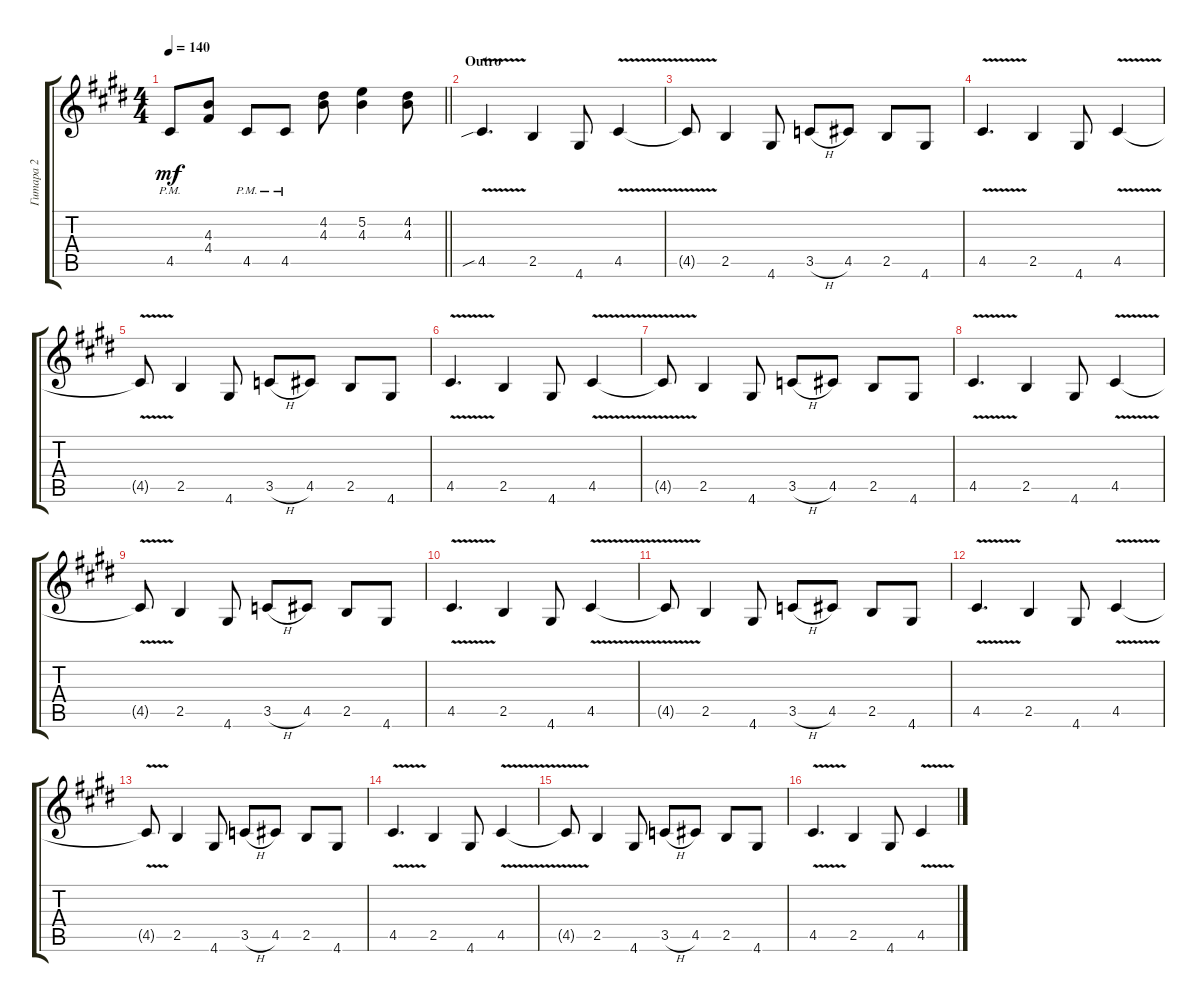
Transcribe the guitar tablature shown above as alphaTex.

\track ("Гитара 2" "Гитара 2") {instrument distortionguitar}
\staff {score tabs}
\tuning (E4 B3 G3 D3 A2 E2) {hide}
\ts (4 4)
\tempo 140
\clef g2
\barLineRight lightlight
\ks c#minor
4.5{pm}.8{dy mf} (4.3 4.4).8 4.5{pm}.8 4.5{pm}.8 (4.2 4.3).8 (5.2 4.3).4 (4.2 4.3).8 |
\section ("" "Outro")
4.5{v sib}.4{d} 2.5.4 4.6.8 4.5{v}.4 |
4.5{t}.8 2.5.4 4.6.8 3.5{h}.8 4.5.8 2.5.8 4.6.8 |
4.5{v}.4{d} 2.5.4 4.6.8 4.5{v}.4 |
4.5{t}.8 2.5.4 4.6.8 3.5{h}.8 4.5.8 2.5.8 4.6.8 |
4.5{v}.4{d} 2.5.4 4.6.8 4.5{v}.4 |
4.5{t}.8 2.5.4 4.6.8 3.5{h}.8 4.5.8 2.5.8 4.6.8 |
4.5{v}.4{d} 2.5.4 4.6.8 4.5{v}.4 |
4.5{t}.8 2.5.4 4.6.8 3.5{h}.8 4.5.8 2.5.8 4.6.8 |
4.5{v}.4{d} 2.5.4 4.6.8 4.5{v}.4 |
4.5{t}.8 2.5.4 4.6.8 3.5{h}.8 4.5.8 2.5.8 4.6.8 |
4.5{v}.4{d} 2.5.4 4.6.8 4.5{v}.4 |
4.5{t}.8 2.5.4 4.6.8 3.5{h}.8 4.5.8 2.5.8 4.6.8 |
4.5{v}.4{d} 2.5.4 4.6.8 4.5{v}.4 |
4.5{t}.8 2.5.4 4.6.8 3.5{h}.8 4.5.8 2.5.8 4.6.8 |
4.5{v}.4{d} 2.5.4 4.6.8 4.5{v}.4
